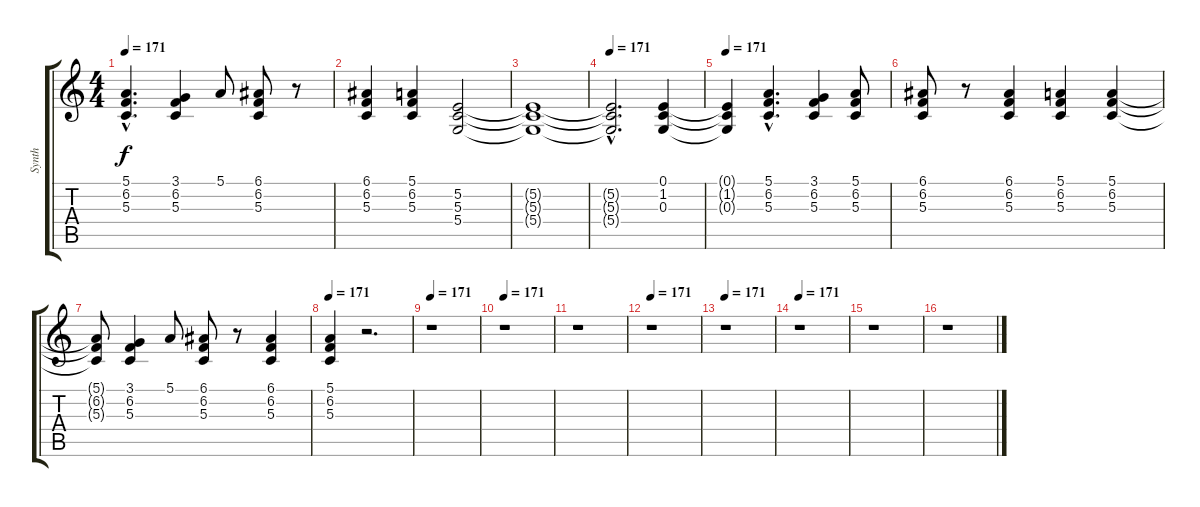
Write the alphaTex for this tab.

\track ("Synth" "Synth") {instrument pad3polysynth}
\staff {score tabs}
\tuning (E4 B3 G3 D3 A2 E2) {hide}
\ts (4 4)
\tempo 171
\clef g2
\ks c
(5.1{hac} 6.2{hac} 5.3{hac}).4{d dy f} (3.1 6.2 5.3).4 5.1.8 (6.1 6.2 5.3).8 r.8 |
(6.1 6.2 5.3).4 (5.1 6.2 5.3).4 (5.2 5.3 5.4).2 |
(5.2{t} 5.3{t} 5.4{t}).1 |
\tempo 171
(5.2{hac t} 5.3{hac t} 5.4{hac t}).2{d} (0.1 1.2 0.3).4 |
\tempo 171
(0.1{t} 1.2{t} 0.3{t}).4 (5.1{hac} 6.2{hac} 5.3{hac}).4{d} (3.1 6.2 5.3).4 (5.1 6.2 5.3).8 |
(6.1 6.2 5.3).8 r.8 (6.1 6.2 5.3).4 (5.1 6.2 5.3).4 (5.1 6.2 5.3).4 |
(5.1{t} 6.2{t} 5.3{t}).8 (3.1 6.2 5.3).4 5.1.8 (6.1 6.2 5.3).8 r.8 (6.1 6.2 5.3).4 |
\tempo 171
(5.1 6.2 5.3).4 r.2{d} |
\tempo 171
r.1 |
\tempo 171
r.1 |
r.1 |
\tempo 171
r.1 |
\tempo 171
r.1 |
\tempo 171
r.1 |
r.1 |
r.1
